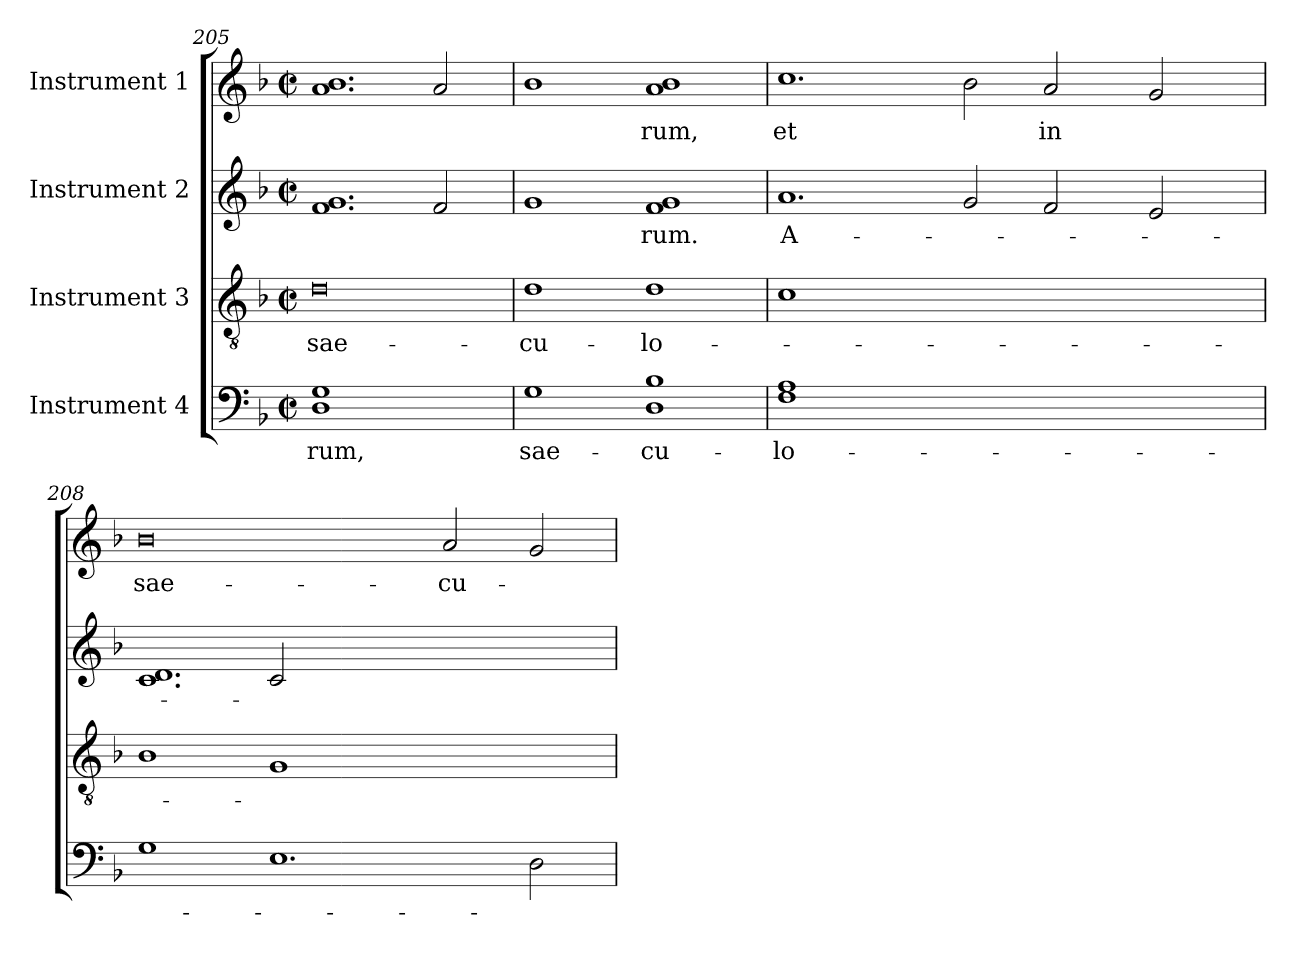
**kern	**text	**kern	**text	**kern	**text	**kern	**text
*part4	*part4	*part3	*part3	*part2	*part2	*part1	*part1
*staff4	*staff4	*staff3	*staff3	*staff2	*staff2	*staff1	*staff1
*I"Instrument 4	*	*I"Instrument 3	*	*I"Instrument 2	*	*I"Instrument 1	*
*clefF4	*	*clefGv2	*	*clefG2	*	*clefG2	*
*k[b-]	*	*k[b-]	*	*k[b-]	*	*k[b-]	*
*F:	*	*F:	*	*F:	*	*F:	*
*M2/2	*	*M2/2	*	*M2/2	*	*M2/2	*
*met(c|)	*	*met(c|)	*	*met(c|)	*	*met(c|)	*
=205	=205	=205	=205	=205	=205	=205	=205
!	!LO:LY:b:cj	!LO:N:vis=0	!LO:LY:b:cj	!LO:N:vis=1.	!	!LO:N:vis=1.	!
1G 1D	-rum,	1d	sae-	1g 1f	.	1b- 1a	.
2ryy	.	2ryy	.	2f/	.	2a/	.
=206	=206	=206	=206	=206	=206	=206	=206
!	!LO:LY:b:cj	!	!LO:LY:b:cj	!	!	!	!
1G	sae-	1d	-cu-	1g	.	1b-	.
!	!LO:LY:b:cj	!	!LO:LY:b:cj	!	!LO:LY:b:cj	!	!LO:LY:b:cj
1D 1B-	-cu-	1d	-lo-	1f 1g	-rum.	1a 1b-	-rum,
!!LO:LB:g=z
=207	=207	=207	=207	=207	=207	=207	=207
!	!LO:LY:b:cj	!LO:N:vis=0	!	!LO:N:vis=1.	!LO:LY:b:cj	!LO:N:vis=1.	!LO:LY:b:cj
*	*	*^	*	*	*	*	*
1A 1F	-lo-	1c	2ryy	.	1a	A-	1cc	et
.	.	.	8..ryy	.	.	.	.	.
.	.	.	1ryy	.	.	.	.	.
1.ryy	.	1.ryy	.	.	2g/	.	2b-\	.
!	!	!	!	!	!	!	!	!LO:LY:b:cj
.	.	.	.	.	2f/	.	2a/	in
.	.	.	2ryy	.	.	.	.	.
.	.	.	.	.	2e/	.	2g/	.
.	.	.	4ryy	.	.	.	.	.
.	.	.	32ryy	.	.	.	.	.
=208	=208	=208	=208	=208	=208	=208	=208	=208
!	!	!	!	!	!LO:N:vis=1.	!	!	!LO:LY:b:cj
*	*	*v	*v	*	*	*	*	*
1G	.	1B-	.	1d 1c	.	0b-	sae-
1.E	.	1G	.	2c/	.	.	.
.	.	.	.	1.ryy	.	.	.
!	!	!	!	!	!	!	!LO:LY:b:cj
.	.	1ryy	.	.	.	2a/	-cu-
2D\	.	.	.	.	.	2g/	.
=	=	=	=	=	=	=	=
*-	*-	*-	*-	*-	*-	*-	*-
